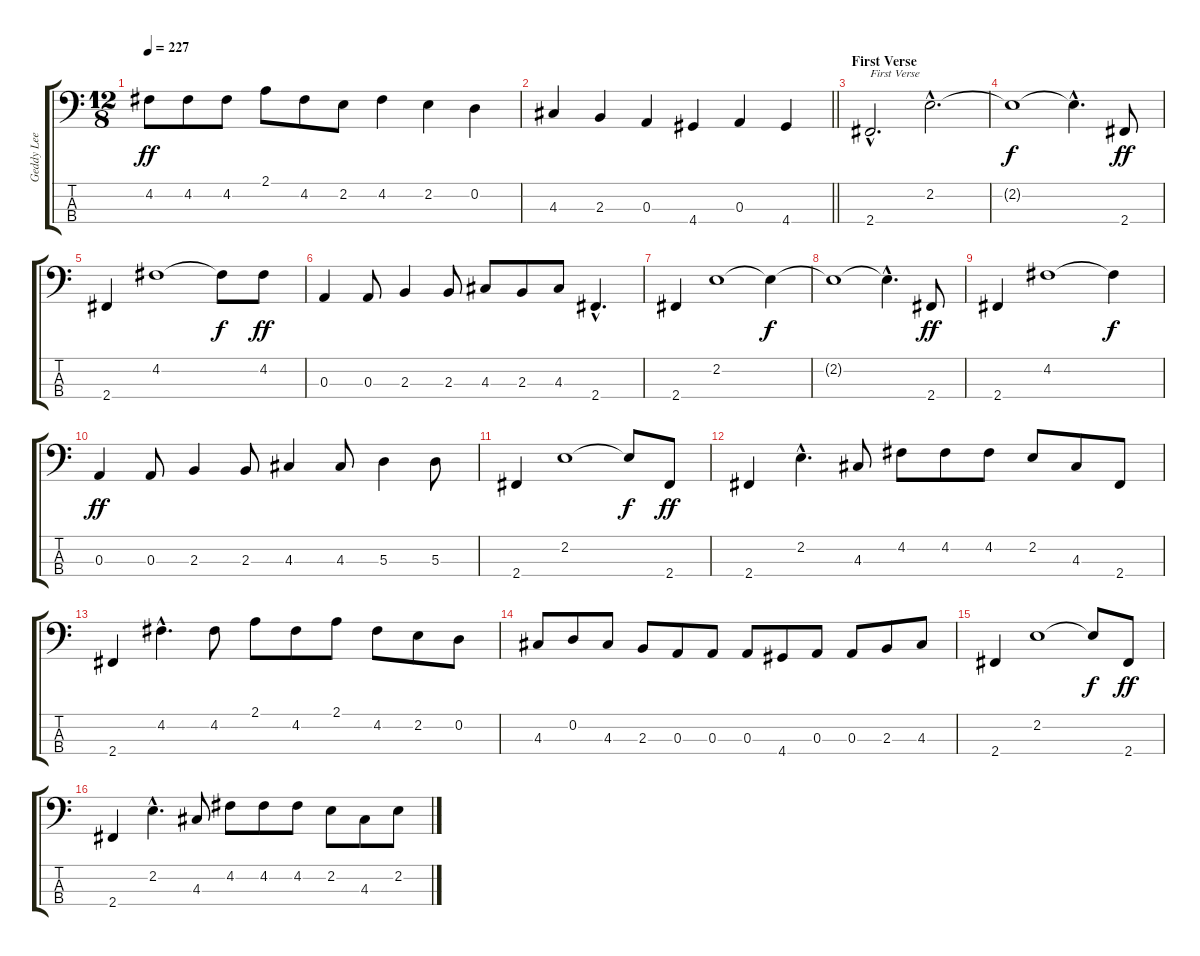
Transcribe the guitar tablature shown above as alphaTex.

\track ("Geddy Lee" "Geddy Lee") {instrument electricbasspick}
\staff {score tabs}
\tuning (G2 D2 A1 E1) {hide}
\ts (12 8)
\tempo 227
\clef f4
\ks c
4.2.8{dy ff} 4.2.8 4.2.8 2.1.8 4.2.8 2.2.8 4.2.4 2.2.4 0.2.4 |
\barLineRight lightlight
4.3.4 2.3.4 0.3.4 4.4.4 0.3.4 4.4.4 |
\section ("" "First Verse")
2.4{hac}.2{d txt "First Verse"} 2.2{hac}.2{d} |
2.2{t}.1{dy f} 2.2{hac t}.4{d} 2.4.8{dy ff} |
2.4.4 4.2.1 4.2{t}.8{dy f} 4.2.8{dy ff} |
0.3.4 0.3.8 2.3.4 2.3.8 4.3.8 2.3.8 4.3.8 2.4{hac}.4{d} |
2.4.4 2.2.1 2.2{t}.4{dy f} |
2.2{t}.1 2.2{hac t}.4{d} 2.4.8{dy ff} |
2.4.4 4.2.1 4.2{t}.4{dy f} |
0.3.4{dy ff} 0.3.8 2.3.4 2.3.8 4.3.4 4.3.8 5.3.4 5.3.8 |
2.4.4 2.2.1 2.2{t}.8{dy f} 2.4.8{dy ff} |
2.4.4 2.2{hac}.4{d} 4.3.8 4.2.8 4.2.8 4.2.8 2.2.8 4.3.8 2.4.8 |
2.4.4 4.2{hac}.4{d} 4.2.8 2.1.8 4.2.8 2.1.8 4.2.8 2.2.8 0.2.8 |
4.3.8 0.2.8 4.3.8 2.3.8 0.3.8 0.3.8 0.3.8 4.4.8 0.3.8 0.3.8 2.3.8 4.3.8 |
2.4.4 2.2.1 2.2{t}.8{dy f} 2.4.8{dy ff} |
2.4.4 2.2{hac}.4{d} 4.3.8 4.2.8 4.2.8 4.2.8 2.2.8 4.3.8 2.2.8
